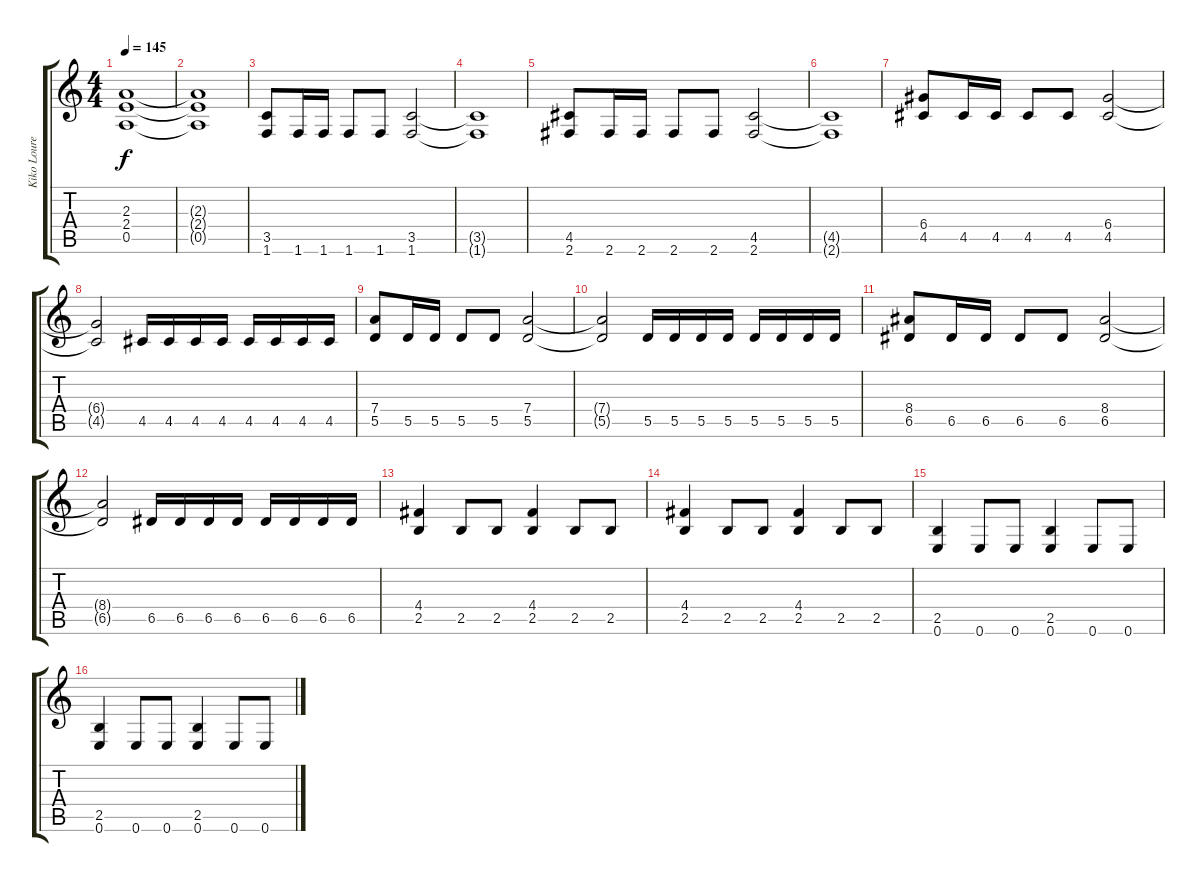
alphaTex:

\track ("Kiko Loureiro" "Kiko Loure") {instrument electricguitarclean}
\staff {score tabs}
\tuning (E4 B3 G3 D3 A2 E2) {hide}
\ts (4 4)
\tempo 145
\clef g2
\ks c
(2.3 2.4 0.5).1{dy f} |
(2.3{t} 2.4{t} 0.5{t}).1 |
(3.5 1.6).8 1.6.16 1.6.16 1.6.8 1.6.8 (3.5 1.6).2 |
(3.5{t} 1.6{t}).1 |
(4.5 2.6).8 2.6.16 2.6.16 2.6.8 2.6.8 (4.5 2.6).2 |
(4.5{t} 2.6{t}).1 |
(6.4 4.5).8 4.5.16 4.5.16 4.5.8 4.5.8 (6.4 4.5).2 |
(6.4{t} 4.5{t}).2 4.5.16 4.5.16 4.5.16 4.5.16 4.5.16 4.5.16 4.5.16 4.5.16 |
(7.4 5.5).8 5.5.16 5.5.16 5.5.8 5.5.8 (7.4 5.5).2 |
(7.4{t} 5.5{t}).2 5.5.16 5.5.16 5.5.16 5.5.16 5.5.16 5.5.16 5.5.16 5.5.16 |
(8.4 6.5).8 6.5.16 6.5.16 6.5.8 6.5.8 (8.4 6.5).2 |
(8.4{t} 6.5{t}).2 6.5.16 6.5.16 6.5.16 6.5.16 6.5.16 6.5.16 6.5.16 6.5.16 |
(4.4 2.5).4 2.5.8 2.5.8 (4.4 2.5).4 2.5.8 2.5.8 |
(4.4 2.5).4 2.5.8 2.5.8 (4.4 2.5).4 2.5.8 2.5.8 |
(2.5 0.6).4 0.6.8 0.6.8 (2.5 0.6).4 0.6.8 0.6.8 |
(2.5 0.6).4 0.6.8 0.6.8 (2.5 0.6).4 0.6.8 0.6.8
